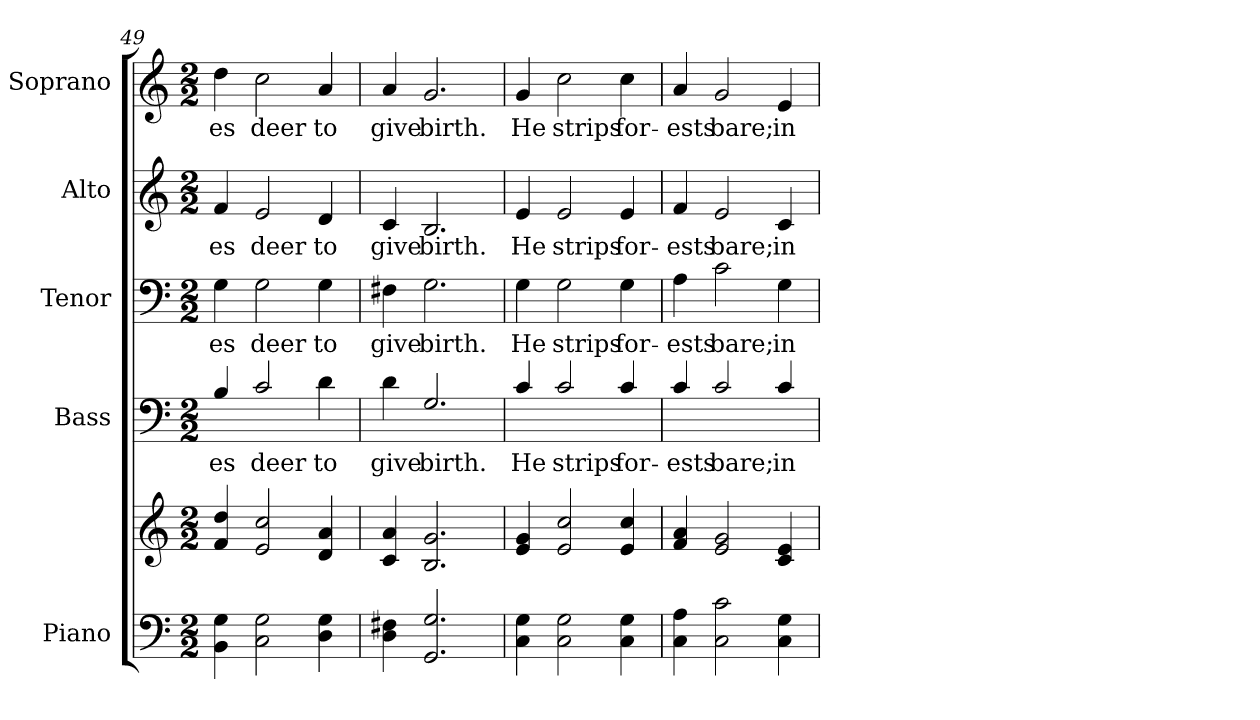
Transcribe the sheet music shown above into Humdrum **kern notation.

**kern	**kern	**kern	**text	**kern	**text	**kern	**text	**kern	**text
*part5	*part5	*part4	*part4	*part3	*part3	*part2	*part2	*part1	*part1
*staff6	*staff5	*staff4	*staff4	*staff3	*staff3	*staff2	*staff2	*staff1	*staff1
*I"Piano	*	*I"Bass	*	*I"Tenor	*	*I"Alto	*	*I"Soprano	*
*I'Pno.	*	*I'B.	*	*I'T.	*	*I'A.	*	*I'S.	*
!!LO:PB:g=z
*clefF4	*clefG2	*clefF4	*	*clefF4	*	*clefG2	*	*clefG2	*
*	*	*ITrd7c12	*	*	*	*	*	*	*
*k[]	*k[]	*k[]	*	*k[]	*	*k[]	*	*k[]	*
*C:	*C:	*C:	*	*C:	*	*C:	*	*C:	*
*M2/2	*M2/2	*M2/2	*	*M2/2	*	*M2/2	*	*M2/2	*
=49	=49	=49	=49	=49	=49	=49	=49	=49	=49
!	!	!	!LO:LY:b:color=#000000	!	!	!	!	!	!
!	!	!	!	!	!LO:LY:b:color=#000000	!	!	!	!
!	!	!	!	!	!	!	!LO:LY:b:color=#000000	!	!
!	!	!	!	!	!	!	!	!	!LO:LY:b:color=#000000
4BBi\ 4Gi	4fi/ 4ddi	4BBi/	-es	4Gi\	-es	4fi/	-es	4ddi\	-es
!	!	!	!LO:LY:b:color=#000000	!	!	!	!	!	!
!	!	!	!	!	!LO:LY:b:color=#000000	!	!	!	!
!	!	!	!	!	!	!	!LO:LY:b:color=#000000	!	!
!	!	!	!	!	!	!	!	!	!LO:LY:b:color=#000000
2Ci\ 2Gi	2ei/ 2cci	2Ci/	deer	2Gi\	deer	2ei/	deer	2cci\	deer
!	!	!	!LO:LY:b:color=#000000	!	!	!	!	!	!
!	!	!	!	!	!LO:LY:b:color=#000000	!	!	!	!
!	!	!	!	!	!	!	!LO:LY:b:color=#000000	!	!
!	!	!	!	!	!	!	!	!	!LO:LY:b:color=#000000
4Di\ 4Gi	4di/ 4ai	4Di\	to	4Gi\	to	4di/	to	4ai/	to
=50	=50	=50	=50	=50	=50	=50	=50	=50	=50
!	!	!	!LO:LY:b:color=#000000	!	!	!	!	!	!
!	!	!	!	!	!LO:LY:b:color=#000000	!	!	!	!
!	!	!	!	!	!	!	!LO:LY:b:color=#000000	!	!
!	!	!	!	!	!	!	!	!	!LO:LY:b:color=#000000
4Di\ 4F#Xi	4ci/ 4ai	4Di\	give	4F#Xi\	give	4ci/	give	4ai/	give
!	!	!	!LO:LY:b:color=#000000	!	!	!	!	!	!
!	!	!	!	!	!LO:LY:b:color=#000000	!	!	!	!
!	!	!	!	!	!	!	!LO:LY:b:color=#000000	!	!
!	!	!	!	!	!	!	!	!	!LO:LY:b:color=#000000
2.GGi/ 2.Gi	2.Bi/ 2.gi	2.GGi/	birth.	2.Gi\	birth.	2.Bi/	birth.	2.gi/	birth.
=51	=51	=51	=51	=51	=51	=51	=51	=51	=51
!	!	!	!LO:LY:b:color=#000000	!	!	!	!	!	!
!	!	!	!	!	!LO:LY:b:color=#000000	!	!	!	!
!	!	!	!	!	!	!	!LO:LY:b:color=#000000	!	!
!	!	!	!	!	!	!	!	!	!LO:LY:b:color=#000000
4Ci\ 4Gi	4ei/ 4gi	4Ci/	He	4Gi\	He	4ei/	He	4gi/	He
!	!	!	!LO:LY:b:color=#000000	!	!	!	!	!	!
!	!	!	!	!	!LO:LY:b:color=#000000	!	!	!	!
!	!	!	!	!	!	!	!LO:LY:b:color=#000000	!	!
!	!	!	!	!	!	!	!	!	!LO:LY:b:color=#000000
2Ci\ 2Gi	2ei/ 2cci	2Ci/	strips	2Gi\	strips	2ei/	strips	2cci\	strips
!	!	!	!LO:LY:b:color=#000000	!	!	!	!	!	!
!	!	!	!	!	!LO:LY:b:color=#000000	!	!	!	!
!	!	!	!	!	!	!	!LO:LY:b:color=#000000	!	!
!	!	!	!	!	!	!	!	!	!LO:LY:b:color=#000000
4Ci\ 4Gi	4ei/ 4cci	4Ci/	for-	4Gi\	for-	4ei/	for-	4cci\	for-
!!LO:PB:g=z
=52	=52	=52	=52	=52	=52	=52	=52	=52	=52
!	!	!	!LO:LY:b:color=#000000	!	!	!	!	!	!
!	!	!	!	!	!LO:LY:b:color=#000000	!	!	!	!
!	!	!	!	!	!	!	!LO:LY:b:color=#000000	!	!
!	!	!	!	!	!	!	!	!	!LO:LY:b:color=#000000
4Ci\ 4Ai	4fi/ 4ai	4Ci/	-ests	4Ai\	-ests	4fi/	-ests	4ai/	-ests
!	!	!	!LO:LY:b:color=#000000	!	!	!	!	!	!
!	!	!	!	!	!LO:LY:b:color=#000000	!	!	!	!
!	!	!	!	!	!	!	!LO:LY:b:color=#000000	!	!
!	!	!	!	!	!	!	!	!	!LO:LY:b:color=#000000
2Ci\ 2ci	2ei/ 2gi	2Ci/	bare;	2ci\	bare;	2ei/	bare;	2gi/	bare;
!	!	!	!LO:LY:b:color=#000000	!	!	!	!	!	!
!	!	!	!	!	!LO:LY:b:color=#000000	!	!	!	!
!	!	!	!	!	!	!	!LO:LY:b:color=#000000	!	!
!	!	!	!	!	!	!	!	!	!LO:LY:b:color=#000000
4Ci\ 4Gi	4ci/ 4ei	4Ci/	in	4Gi\	in	4ci/	in	4ei/	in
=	=	=	=	=	=	=	=	=	=
*-	*-	*-	*-	*-	*-	*-	*-	*-	*-
